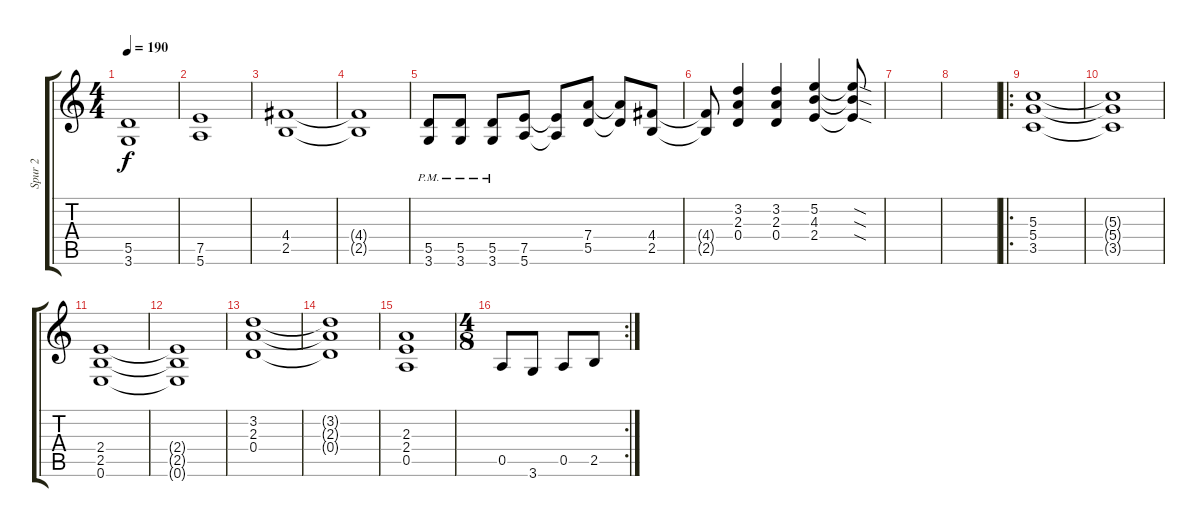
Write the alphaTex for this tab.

\track ("Spur 2" "Spur 2") {instrument distortionguitar}
\staff {score tabs}
\tuning (E4 B3 G3 D3 A2 E2) {hide}
\ts (4 4)
\tempo 190
\clef g2
\ks c
(5.5 3.6).1{dy f} |
(7.5 5.6).1 |
(4.4 2.5).1 |
(4.4{t} 2.5{t}).1 |
(5.5{pm} 3.6{pm}).8 (5.5{pm} 3.6{pm}).8 (5.5{pm} 3.6{pm}).8 (7.5 5.6).8 (7.5{t} 5.6{t}).8 (7.4 5.5).8 (7.4{t} 5.5{t}).8 (4.4 2.5).8 |
(4.4{t} 2.5{t}).8 (3.2 2.3 0.4).4 (3.2 2.3 0.4).4 (5.2 4.3 2.4).4 (5.2{sod t} 4.3{sod t} 2.4{sod t}).8 |
|
|
\ro
(5.3 5.4 3.5).1 |
(5.3{t} 5.4{t} 3.5{t}).1 |
(2.4 2.5 0.6).1 |
(2.4{t} 2.5{t} 0.6{t}).1 |
(3.2 2.3 0.4).1 |
(3.2{t} 2.3{t} 0.4{t}).1 |
(2.3 2.4 0.5).1 |
\rc 2
\ts (4 8)
0.5.8 3.6.8 0.5.8 2.5.8
